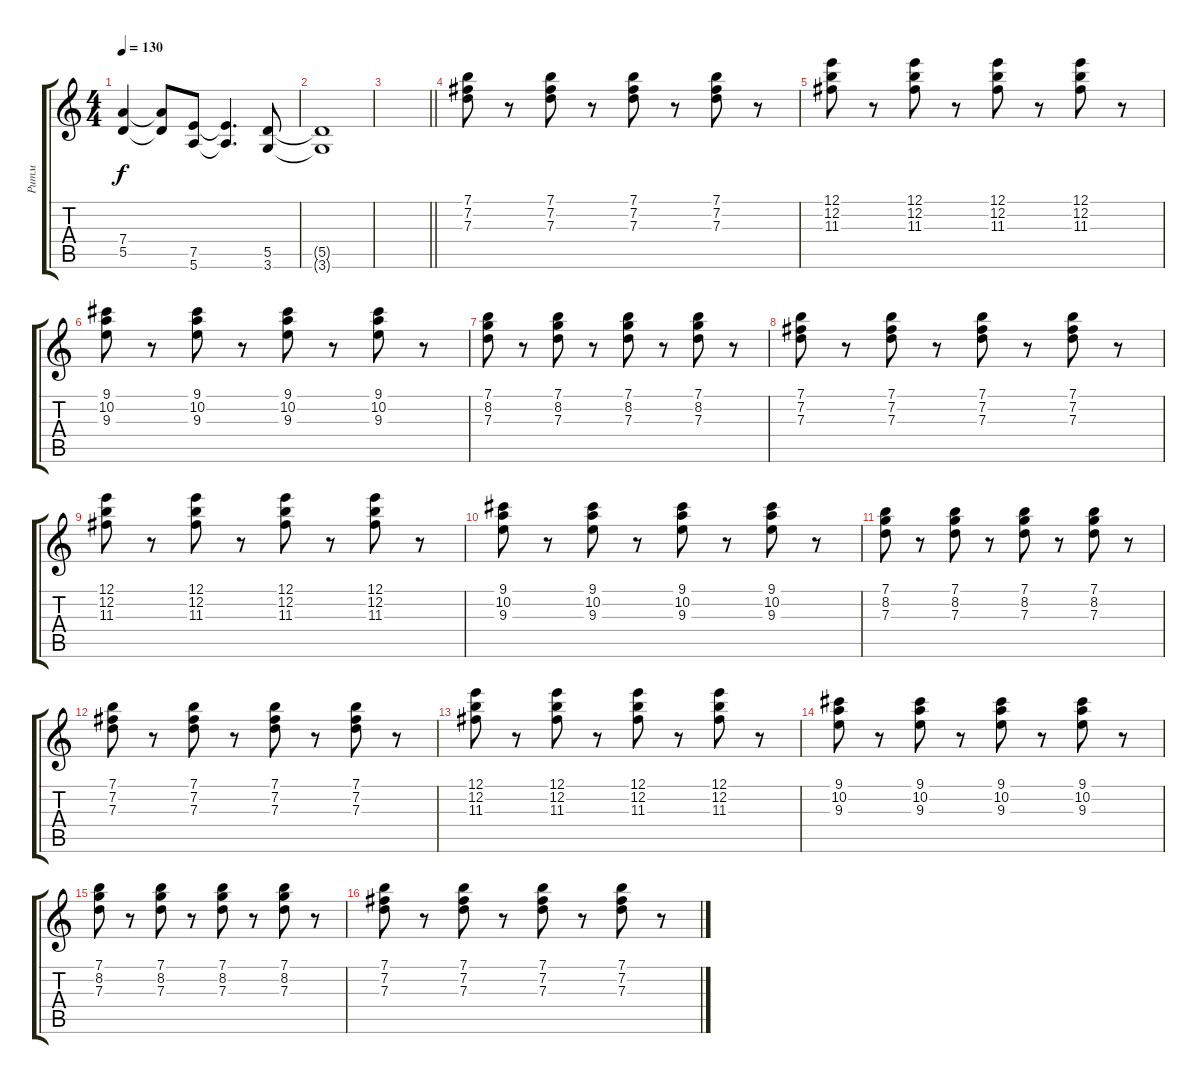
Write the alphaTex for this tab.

\track ("Ритм" "Ритм") {instrument distortionguitar}
\staff {score tabs}
\tuning (E4 B3 G3 D3 A2 E2) {hide}
\ts (4 4)
\tempo 130
\clef g2
\ks c
(7.4 5.5).4{dy f} (7.4{t} 5.5{t}).8 (7.5 5.6).8 (7.5{t} 5.6{t}).4{d} (5.5 3.6).8 |
(5.5{t} 3.6{t}).1 |
\barLineRight lightlight
|
(7.1 7.2 7.3).8 r.8 (7.1 7.2 7.3).8 r.8 (7.1 7.2 7.3).8 r.8 (7.1 7.2 7.3).8 r.8 |
(12.1 12.2 11.3).8 r.8 (12.1 12.2 11.3).8 r.8 (12.1 12.2 11.3).8 r.8 (12.1 12.2 11.3).8 r.8 |
(9.1 10.2 9.3).8 r.8 (9.1 10.2 9.3).8 r.8 (9.1 10.2 9.3).8 r.8 (9.1 10.2 9.3).8 r.8 |
(7.1 8.2 7.3).8 r.8 (7.1 8.2 7.3).8 r.8 (7.1 8.2 7.3).8 r.8 (7.1 8.2 7.3).8 r.8 |
(7.1 7.2 7.3).8 r.8 (7.1 7.2 7.3).8 r.8 (7.1 7.2 7.3).8 r.8 (7.1 7.2 7.3).8 r.8 |
(12.1 12.2 11.3).8 r.8 (12.1 12.2 11.3).8 r.8 (12.1 12.2 11.3).8 r.8 (12.1 12.2 11.3).8 r.8 |
(9.1 10.2 9.3).8 r.8 (9.1 10.2 9.3).8 r.8 (9.1 10.2 9.3).8 r.8 (9.1 10.2 9.3).8 r.8 |
(7.1 8.2 7.3).8 r.8 (7.1 8.2 7.3).8 r.8 (7.1 8.2 7.3).8 r.8 (7.1 8.2 7.3).8 r.8 |
(7.1 7.2 7.3).8 r.8 (7.1 7.2 7.3).8 r.8 (7.1 7.2 7.3).8 r.8 (7.1 7.2 7.3).8 r.8 |
(12.1 12.2 11.3).8 r.8 (12.1 12.2 11.3).8 r.8 (12.1 12.2 11.3).8 r.8 (12.1 12.2 11.3).8 r.8 |
(9.1 10.2 9.3).8 r.8 (9.1 10.2 9.3).8 r.8 (9.1 10.2 9.3).8 r.8 (9.1 10.2 9.3).8 r.8 |
(7.1 8.2 7.3).8 r.8 (7.1 8.2 7.3).8 r.8 (7.1 8.2 7.3).8 r.8 (7.1 8.2 7.3).8 r.8 |
(7.1 7.2 7.3).8 r.8 (7.1 7.2 7.3).8 r.8 (7.1 7.2 7.3).8 r.8 (7.1 7.2 7.3).8 r.8
